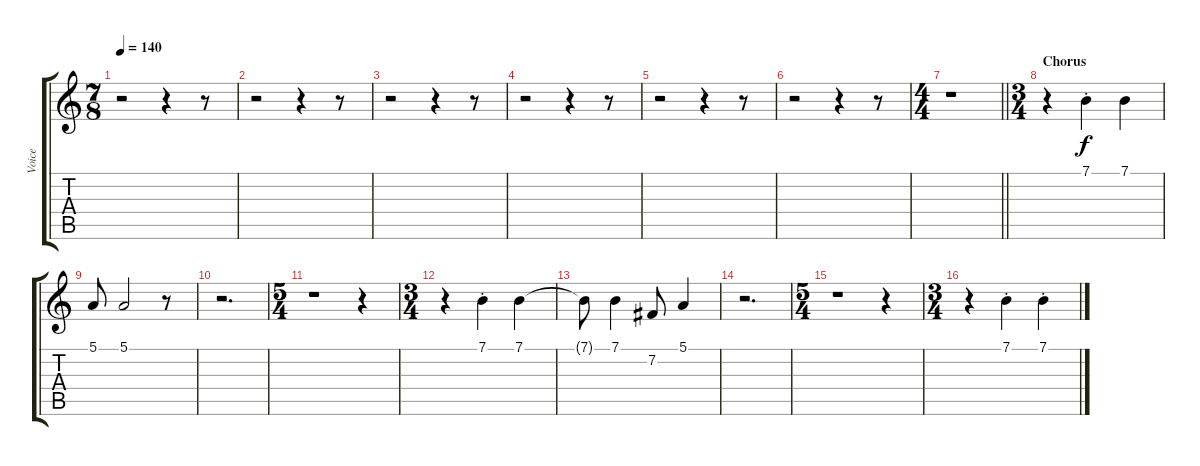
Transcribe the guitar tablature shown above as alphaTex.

\track ("Voice" "Voice") {instrument tenorsax}
\staff {score tabs}
\tuning (E4 B3 G3 D3 A2 E2) {hide}
\ts (7 8)
\tempo 140
\clef g2
\ks c
r.2{dy f} r.4 r.8 |
r.2 r.4 r.8 |
r.2 r.4 r.8 |
r.2 r.4 r.8 |
r.2 r.4 r.8 |
r.2 r.4 r.8 |
\ts (4 4)
\barLineRight lightlight
r.1 |
\ts (3 4)
\section ("" "Chorus")
r.4 7.1{st}.4{instrument lead6voice} 7.1.4 |
5.1.8 5.1.2 r.8 |
r.2{d} |
\ts (5 4)
r.1 r.4 |
\ts (3 4)
r.4 7.1{st}.4 7.1.4 |
7.1{t}.8 7.1.4 7.2.8 5.1.4 |
r.2{d} |
\ts (5 4)
r.1 r.4 |
\ts (3 4)
r.4 7.1{st}.4 7.1{st}.4
